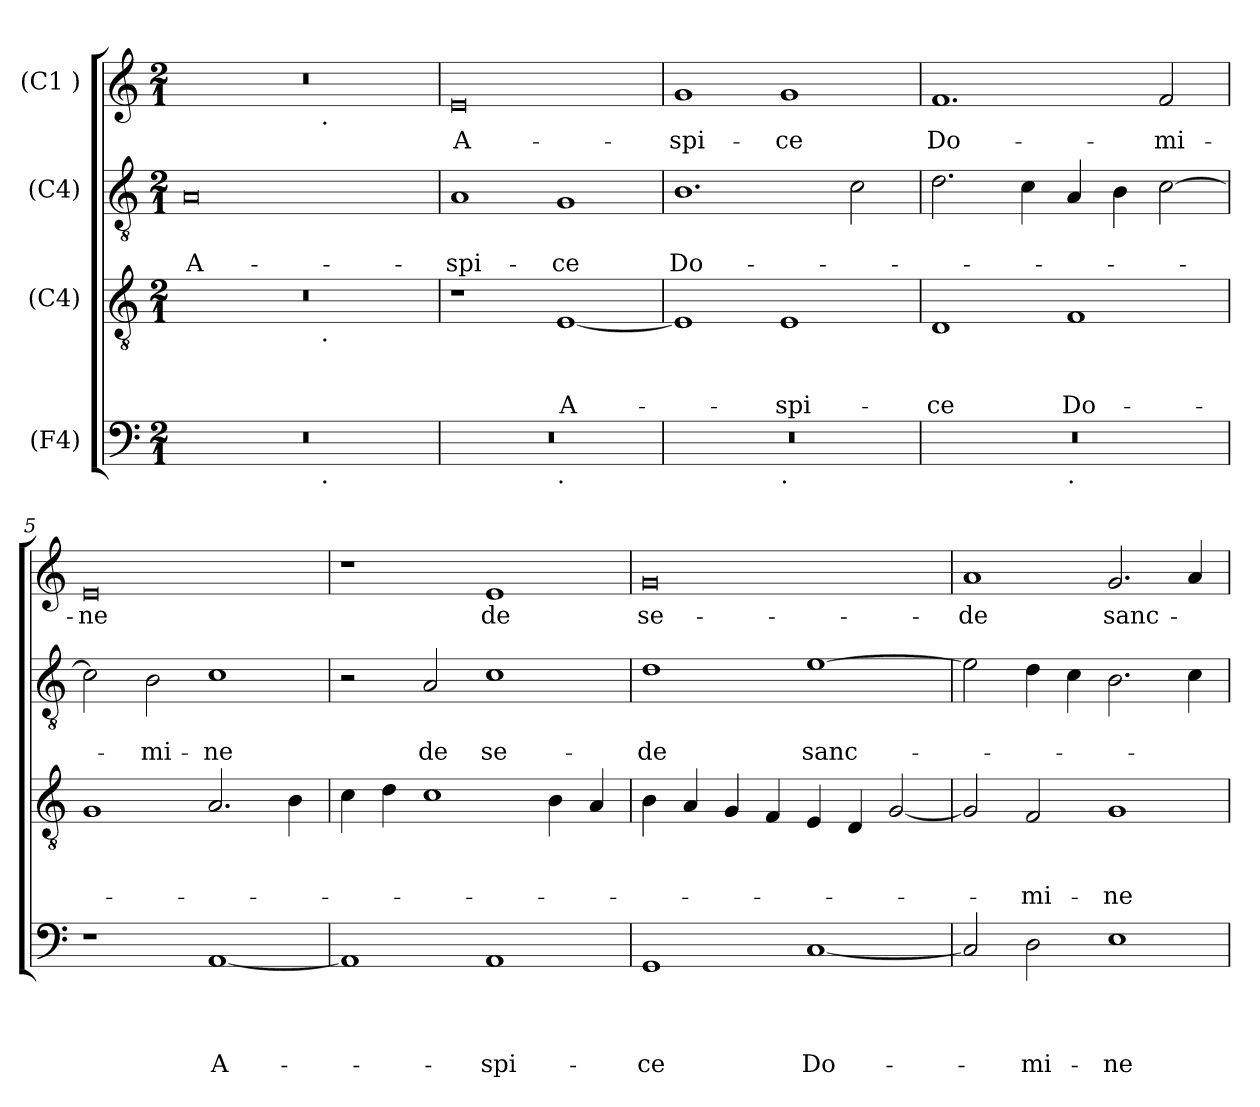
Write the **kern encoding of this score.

**kern	**text	**text	**text	**text	**kern	**text	**text	**text	**kern	**text	**text	**kern	**text
*part4	*part4	*part4	*part4	*part4	*part3	*part3	*part3	*part3	*part2	*part2	*part2	*part1	*part1
*staff4	*staff4	*staff4	*staff4	*staff4	*staff3	*staff3	*staff3	*staff3	*staff2	*staff2	*staff2	*staff1	*staff1
*I"(F4)	*	*	*	*	*I"(C4)	*	*	*	*I"(C4)	*	*	*I"(C1 )	*
*clefF4	*	*	*	*	*clefGv2	*	*	*	*clefGv2	*	*	*clefG2	*
*k[]	*	*	*	*	*k[]	*	*	*	*k[]	*	*	*k[]	*
*C:	*	*	*	*	*C:	*	*	*	*C:	*	*	*C:	*
*M2/1	*	*	*	*	*M2/1	*	*	*	*M2/1	*	*	*M2/1	*
=1	=1	=1	=1	=1	=1	=1	=1	=1	=1	=1	=1	=1	=1
!	!	!	!	!	!	!	!	!	!	!	!LO:LY:b:rj	!	!
*^	*	*	*	*	*^	*	*	*	*	*	*	*^	*
0r	2ryy	.	.	.	.	0r	2ryy	.	.	.	0A	.	A-	0r	2ryy	.
.	4...ryy	.	.	.	.	.	4...ryy	.	.	.	.	.	.	.	4...ryy	.
!	!	!	!	!	!	!	!	!	!	!	!	!	!	!	!LO:TX:b:t=.	!
!	!	!	!	!	!	!	!LO:TX:b:t=.	!	!	!	!	!	!	!	!	!
!	!LO:TX:b:t=.	!	!	!	!	!	!	!	!	!	!	!	!	!	!	!
.	1ryy	.	.	.	.	.	1ryy	.	.	.	.	.	.	.	1ryy	.
.	32ryy	.	.	.	.	.	32ryy	.	.	.	.	.	.	.	32ryy	.
=2	=2	=2	=2	=2	=2	=2	=2	=2	=2	=2	=2	=2	=2	=2	=2	=2
!	!	!	!	!	!	!	!	!	!	!	!	!	!LO:LY:b	!	!	!LO:LY:b:rj
*	*	*	*	*	*	*v	*v	*	*	*	*	*	*	*v	*v	*
0r	1ryy	.	.	.	.	1r	.	.	.	1A	.	-spi-	0e	A-
!	!LO:TX:b:t=.	!	!	!	!	!	!	!	!	!	!	!	!	!
!	!	!	!	!	!	!	!	!	!LO:LY:b	!	!	!LO:LY:b	!	!
.	1ryy	.	.	.	.	[<1E	.	.	A-	1G	.	-ce	.	.
=3	=3	=3	=3	=3	=3	=3	=3	=3	=3	=3	=3	=3	=3	=3
!	!	!	!	!	!	!	!	!	!	!	!	!LO:LY:b	!	!LO:LY:b
0r	1ryy	.	.	.	.	1E]	.	.	.	1.B	.	Do-	1g	-spi-
!	!LO:TX:b:t=.	!	!	!	!	!	!	!	!	!	!	!	!	!
!	!	!	!	!	!	!	!	!	!LO:LY:b	!	!	!	!	!LO:LY:b
.	1ryy	.	.	.	.	1E	.	.	-spi-	.	.	.	1g	-ce
.	.	.	.	.	.	.	.	.	.	2c\	.	.	.	.
=4	=4	=4	=4	=4	=4	=4	=4	=4	=4	=4	=4	=4	=4	=4
!	!	!	!	!	!	!	!	!	!LO:LY:b	!	!	!	!	!LO:LY:b
0r	1ryy	.	.	.	.	1D	.	.	-ce	2.d\	.	.	1.f	Do-
.	.	.	.	.	.	.	.	.	.	4c\	.	.	.	.
!	!LO:TX:b:t=.	!	!	!	!	!	!	!	!	!	!	!	!	!
!	!	!	!	!	!	!	!	!	!LO:LY:b	!	!	!	!	!
.	1ryy	.	.	.	.	1F	.	.	Do-	4A/	.	.	.	.
.	.	.	.	.	.	.	.	.	.	4B\	.	.	.	.
!	!	!	!	!	!	!	!	!	!	!	!	!	!	!LO:LY:b
.	.	.	.	.	.	.	.	.	.	[>2c\	.	.	2f/	-mi-
=5	=5	=5	=5	=5	=5	=5	=5	=5	=5	=5	=5	=5	=5	=5
!	!	!	!	!	!	!	!	!	!	!	!	!	!	!LO:LY:b:rj
*v	*v	*	*	*	*	*	*	*	*	*	*	*	*	*
1r	.	.	.	.	1G	.	.	.	2c\]	.	.	0e	-ne
!	!	!	!	!	!	!	!	!	!	!	!LO:LY:b	!	!
.	.	.	.	.	.	.	.	.	2B\	.	-mi-	.	.
!	!	!	!	!LO:LY:b	!	!	!	!	!	!	!LO:LY:b	!	!
[<1AA	.	.	.	A-	2.A/	.	.	.	1c	.	-ne	.	.
.	.	.	.	.	4B\	.	.	.	.	.	.	.	.
!!LO:LB:g=z
=6	=6	=6	=6	=6	=6	=6	=6	=6	=6	=6	=6	=6	=6
1AA]	.	.	.	.	4c\	.	.	.	2r	.	.	1r	.
.	.	.	.	.	4d\	.	.	.	.	.	.	.	.
!	!	!	!	!	!	!	!	!	!	!	!LO:LY:b	!	!
.	.	.	.	.	1c	.	.	.	2A/	.	de	.	.
!	!	!	!	!LO:LY:b	!	!	!	!	!	!	!LO:LY:b	!	!LO:LY:b
1AA	.	.	.	-spi-	.	.	.	.	1c	.	se-	1e	de
.	.	.	.	.	4B\	.	.	.	.	.	.	.	.
.	.	.	.	.	4A/	.	.	.	.	.	.	.	.
=7	=7	=7	=7	=7	=7	=7	=7	=7	=7	=7	=7	=7	=7
!	!	!	!	!LO:LY:b	!	!	!	!	!	!	!LO:LY:b	!	!LO:LY:b:rj
1GG	.	.	.	-ce	4B\	.	.	.	1d	.	-de	0g	se-
.	.	.	.	.	4A/	.	.	.	.	.	.	.	.
.	.	.	.	.	4G/	.	.	.	.	.	.	.	.
.	.	.	.	.	4F/	.	.	.	.	.	.	.	.
!	!	!	!	!LO:LY:b	!	!	!	!	!	!	!LO:LY:b	!	!
[<1C	.	.	.	Do-	4E/	.	.	.	[>1e	.	sanc-	.	.
.	.	.	.	.	4D/	.	.	.	.	.	.	.	.
.	.	.	.	.	[<2G/	.	.	.	.	.	.	.	.
=8	=8	=8	=8	=8	=8	=8	=8	=8	=8	=8	=8	=8	=8
!	!	!	!	!	!	!	!	!	!	!	!	!	!LO:LY:b
2C/]	.	.	.	.	2G/]	.	.	.	2e\]	.	.	1a	-de
!	!	!	!	!LO:LY:b	!	!	!	!LO:LY:b	!	!	!	!	!
2D\	.	.	.	-mi-	2F/	.	.	-mi-	4d\	.	.	.	.
.	.	.	.	.	.	.	.	.	4c\	.	.	.	.
!	!	!	!	!LO:LY:b	!	!	!	!LO:LY:b	!	!	!	!	!LO:LY:b
1E	.	.	.	-ne	1G	.	.	-ne	2.B\	.	.	2.g/	sanc-
.	.	.	.	.	.	.	.	.	4c\	.	.	4a/	.
=	=	=	=	=	=	=	=	=	=	=	=	=	=
*-	*-	*-	*-	*-	*-	*-	*-	*-	*-	*-	*-	*-	*-
